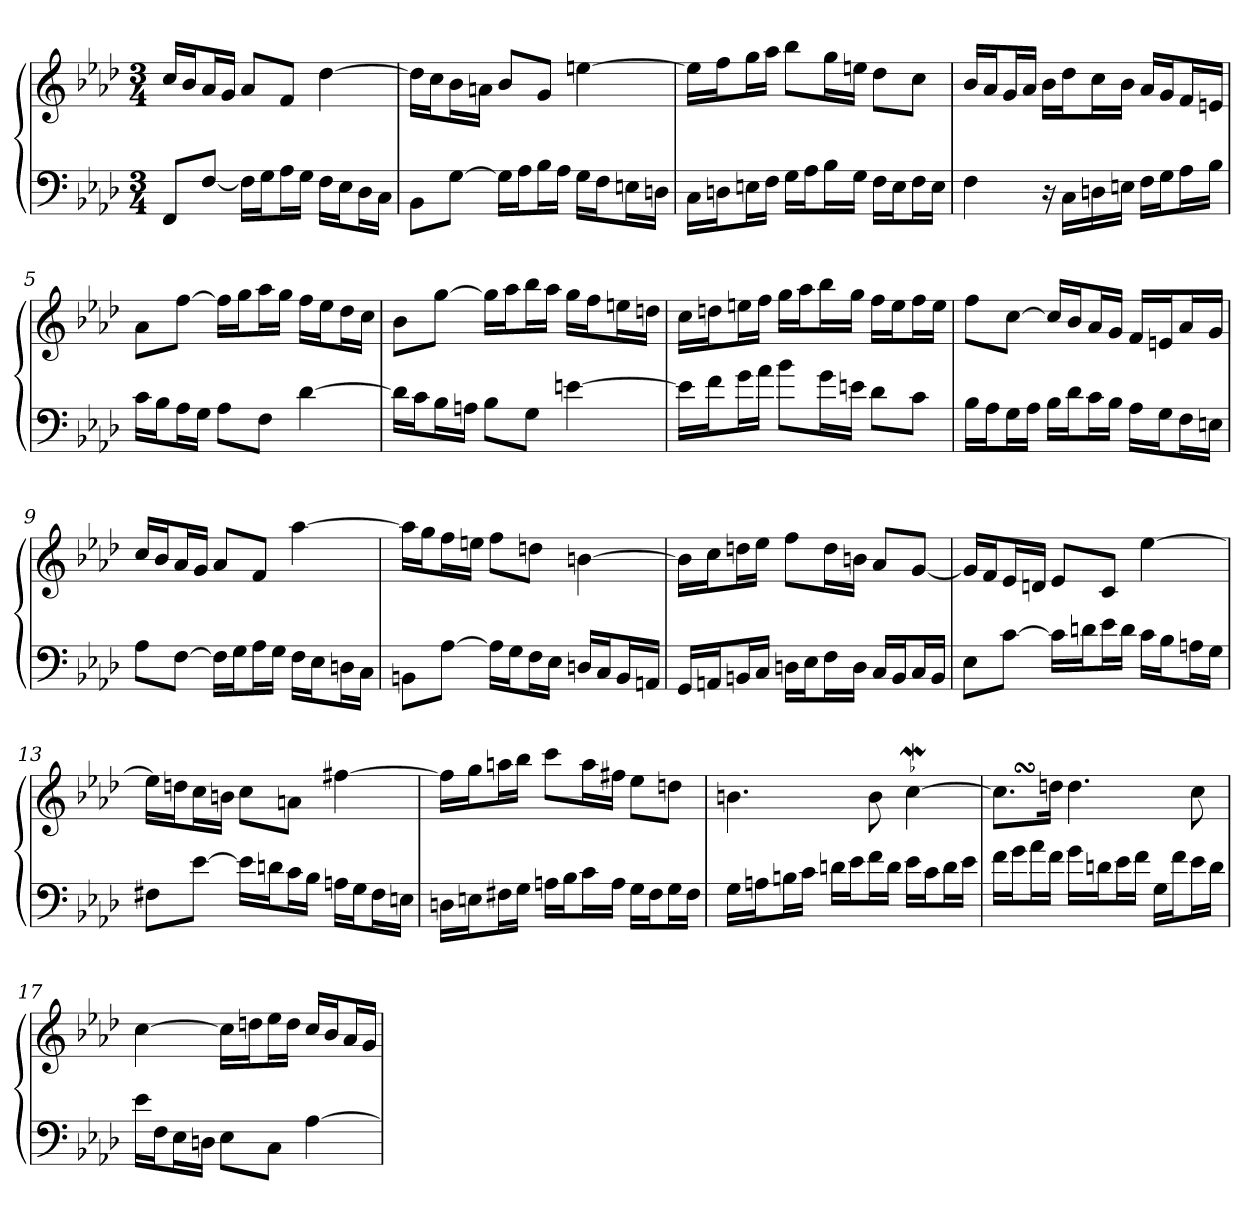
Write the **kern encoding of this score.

**kern	**kern
*part1	*part1
*staff2	*staff1
*clefF4	*clefG2
*k[b-e-a-d-]	*k[b-e-a-d-]
*f:	*f:
*M3/4	*M3/4
*MM57	*MM57
=1	=1
8FF/L	16cc/LL
.	16b-/J
[8F/J	16a-/L
.	16g/JJ
16F\LL]	8a-/L
16G\J	.
16A-\L	8f/J
16G\JJ	.
16F\LL	[4dd-
16E-\J	.
16D-\L	.
16C\JJ	.
=2	=2
8BB-\L	16dd-\LL]
.	16cc\J
[8G\J	16b-\L
.	16an\JJ
16G\LL]	8b-/L
16A-\J	.
16B-\L	8g/J
16A-\JJ	.
16G\LL	[4een
16F\J	.
16En\L	.
16Dn\JJ	.
=3	=3
16C\LL	16ee\LL]
16Dn\J	16ff\J
16En\L	16gg\L
16F\JJ	16aa-\JJ
16G\LL	8bb-\L
16A-\J	.
16B-\L	16gg\L
16G\JJ	16een\JJ
16F\LL	8dd-\L
16E\J	.
16F\L	8cc\J
16E\JJ	.
=4	=4
4F	16b-/LL
.	16a-/J
.	16g/L
.	16a-/JJ
16r	16b-\LL
16C\LL	16dd-\J
16Dn\	16cc\L
16En\JJ	16b-\JJ
16F\LL	16a-/LL
16G\J	16g/J
16A-\L	16f/L
16B-\JJ	16en/JJ
=5	=5
16c\LL	8a-\L
16B-\J	.
16A-\L	[8ff\J
16G\JJ	.
8A-\L	16ff\LL]
.	16gg\J
8F\J	16aa-\L
.	16gg\JJ
[4d-	16ff\LL
.	16ee-\J
.	16dd-\L
.	16cc\JJ
=6	=6
16d-\LL]	8b-\L
16c\J	.
16B-\L	[8gg\J
16An\JJ	.
8B-\L	16gg\LL]
.	16aa-\J
8G\J	16bb-\L
.	16aa-\JJ
[4en	16gg\LL
.	16ff\J
.	16een\L
.	16ddn\JJ
=7	=7
16e\LL]	16cc\LL
16f\J	16ddn\J
16g\L	16een\L
16a-\JJ	16ff\JJ
8b-\L	16gg\LL
.	16aa-\J
16g\L	16bb-\L
16en\JJ	16gg\JJ
8d-\L	16ff\LL
.	16ee\J
8c\J	16ff\L
.	16ee\JJ
=8	=8
16B-\LL	8ff\L
16A-\J	.
16G\L	[8cc\J
16A-\JJ	.
16B-\LL	16cc/LL]
16d-\J	16b-/J
16c\L	16a-/L
16B-\JJ	16g/JJ
16A-\LL	16f/LL
16G\J	16en/J
16F\L	16a-/L
16En\JJ	16g/JJ
=9	=9
8A-\L	16cc/LL
.	16b-/J
[8F\J	16a-/L
.	16g/JJ
16F\LL]	8a-/L
16G\J	.
16A-\L	8f/J
16G\JJ	.
16F\LL	[4aa-
16E-\J	.
16Dn\L	.
16C\JJ	.
=10	=10
8BBn\L	16aa-\LL]
.	16gg\J
[8A-\J	16ff\L
.	16een\JJ
16A-\LL]	8ff\L
16G\J	.
16F\L	8ddn\J
16E-\JJ	.
16Dn/LL	[4bn
16C/J	.
16BB/L	.
16AAn/JJ	.
=11	=11
16GG/LL	16b\LL]
16AAn/J	16cc\J
16BBn/L	16ddn\L
16C/JJ	16ee-\JJ
16Dn\LL	8ff\L
16E-\J	.
16F\L	16dd\L
16D\JJ	16bn\JJ
16C/LL	8a-/L
16BB/J	.
16C/L	[8g/J
16BB/JJ	.
=12	=12
8E-\L	16g/LL]
.	16f/J
[8c\J	16e-/L
.	16dn/JJ
16c\LL]	8e-/L
16dn\J	.
16e-\L	8c/J
16d\JJ	.
16c\LL	[4ee-
16B-\J	.
16An\L	.
16G\JJ	.
=13	=13
8F#X\L	16ee-\LL]
.	16ddn\J
[8e-\J	16cc\L
.	16bn\JJ
16e-\LL]	8cc\L
16dn\J	.
16c\L	8an\J
16B-\JJ	.
16An\LL	[4ff#X
16G\J	.
16F#\L	.
16En\JJ	.
=14	=14
16Dn\LL	16ff#\LL]
16En\J	16gg\J
16F#X\L	16aan\L
16G\JJ	16bb-\JJ
16An\LL	8ccc\L
16B-\J	.
16c\L	16aa\L
16A\JJ	16ff#X\JJ
16G\LL	8ee-\L
16F#\J	.
16G\L	8ddn\J
16F#\JJ	.
=15	=15
16G\LL	4.bn
16An\J	.
16Bn\L	.
16c\JJ	.
16dn\LL	.
16e-\J	.
16f\L	8b
16d\JJ	.
!	!LO:MOR:acc=-
16e-\LL	[4ccW
16c\J	.
16d\L	.
16e-\JJ	.
=16	=16
16f\LL	8.ccSsS\L]
16g\J	.
16a-\L	.
16f\JJ	16ddn\Jk
16g\LL	4.dd
16dn\J	.
16e-\L	.
16f\JJ	.
16G\LL	.
16f\J	.
16e-\L	8cc
16d\JJ	.
=17	=17
16e-\LL	[4cc
16F\J	.
16E-\L	.
16Dn\JJ	.
8E-\L	16cc\LL]
.	16ddn\J
8C\J	16ee-\L
.	16dd\JJ
[4A-	16cc/LL
.	16b-/J
.	16a-/L
.	16g/JJ
=	=
*-	*-
